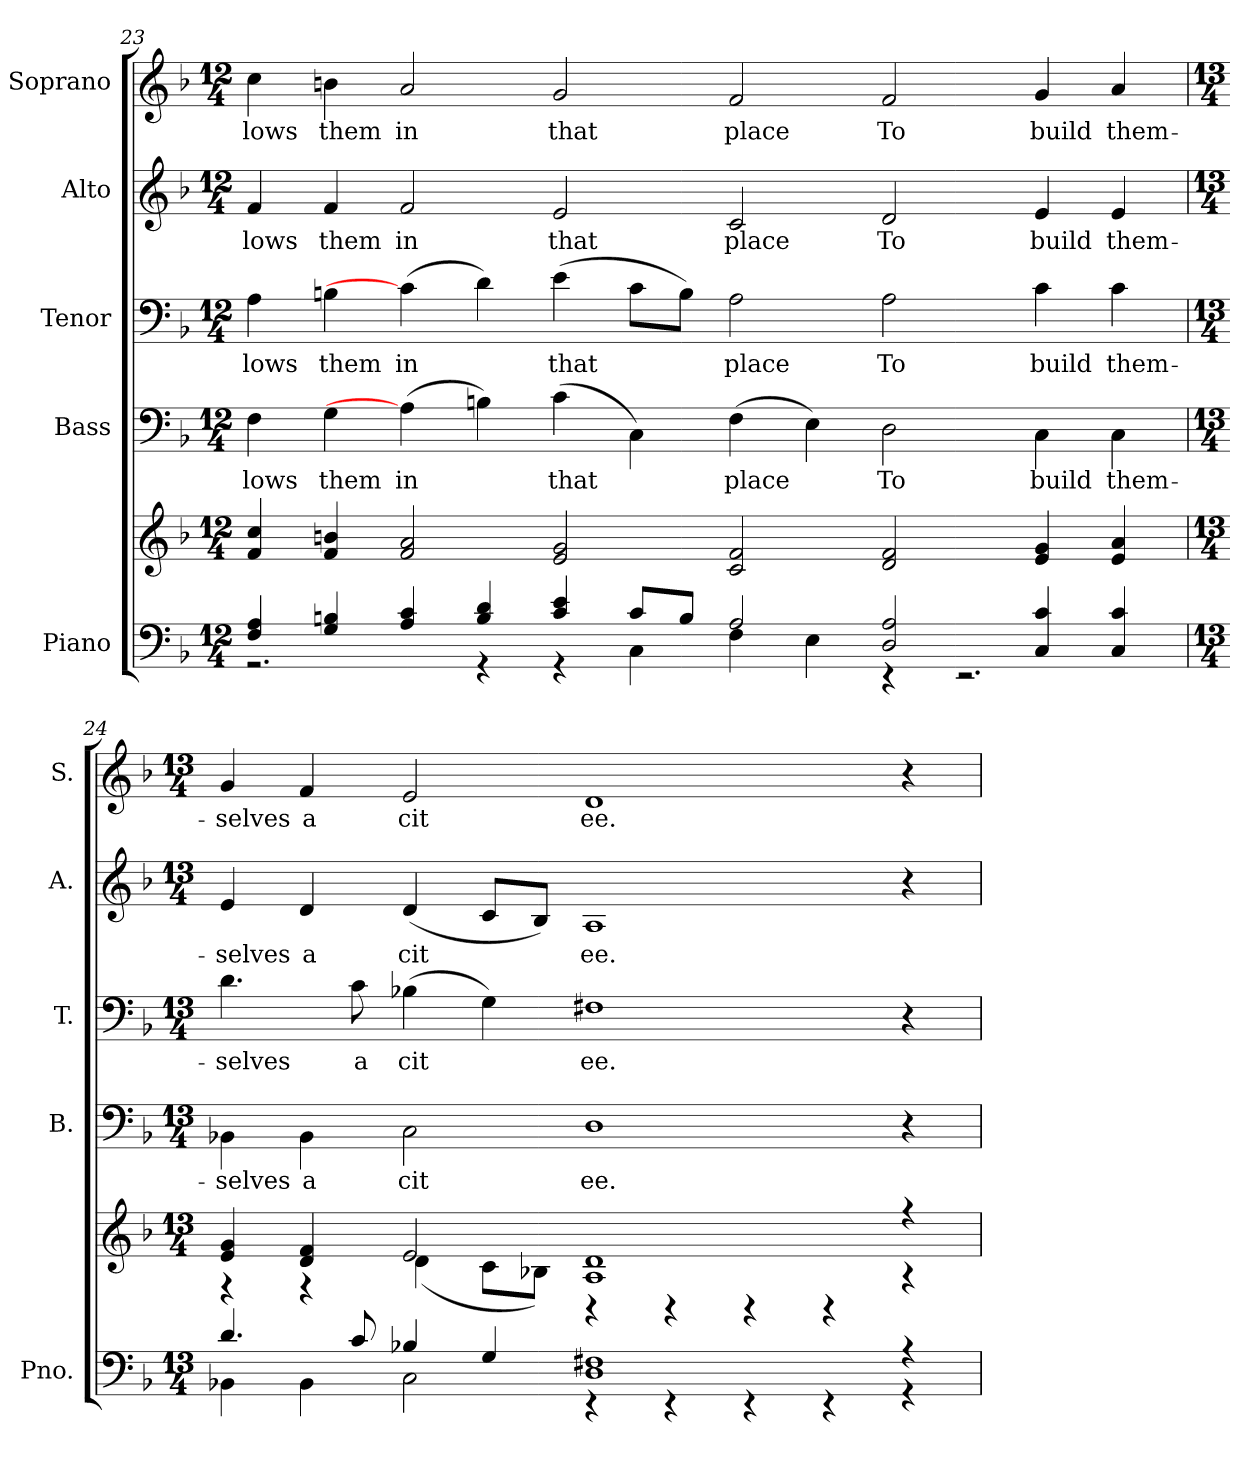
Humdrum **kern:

**kern	**kern	**kern	**text	**kern	**text	**kern	**text	**kern	**text
*part5	*part5	*part4	*part4	*part3	*part3	*part2	*part2	*part1	*part1
*staff6	*staff5	*staff4	*staff4	*staff3	*staff3	*staff2	*staff2	*staff1	*staff1
*I"Piano	*	*I"Bass	*	*I"Tenor	*	*I"Alto	*	*I"Soprano	*
*I'Pno.	*	*I'B.	*	*I'T.	*	*I'A.	*	*I'S.	*
!!LO:PB:g=z
*clefF4	*clefG2	*clefF4	*	*clefF4	*	*clefG2	*	*clefG2	*
*k[b-]	*k[b-]	*k[b-]	*	*k[b-]	*	*k[b-]	*	*k[b-]	*
*F:	*F:	*F:	*	*F:	*	*F:	*	*F:	*
*M12/4	*M12/4	*M12/4	*	*M12/4	*	*M12/4	*	*M12/4	*
=23	=23	=23	=23	=23	=23	=23	=23	=23	=23
*^	*	*	*	*	*	*	*	*	*
!	!	!	!	!LO:LY:b:color=#000000	!	!	!	!	!	!
!	!	!	!	!	!	!LO:LY:b:color=#000000	!	!	!	!
!	!	!	!	!	!	!	!	!LO:LY:b:color=#000000	!	!
!	!	!	!	!	!	!	!	!	!	!LO:LY:b:color=#000000
4Fi/ 4Ai	2.r	4fi/ 4cci	4Fi\	-lows	4Ai\	-lows	4fi/	-lows	4cci\	-lows
!	!	!	!	!LO:LY:b:color=#000000	!	!	!	!	!	!
!	!	!	!	!	!	!LO:LY:b:color=#000000	!	!	!	!
!	!	!	!	!	!	!	!	!LO:LY:b:color=#000000	!	!
!	!	!	!	!	!	!	!	!	!	!LO:LY:b:color=#000000
4Gi/ 4Bni	.	4fi/ 4bni	4Gi\	them	4Bni\	them	4fi/	them	4bni\	them
!	!	!	!	!LO:LY:b:color=#000000	!	!	!	!	!	!
!	!	!	!	!	!	!LO:LY:b:color=#000000	!	!	!	!
!	!	!	!	!	!	!	!	!LO:LY:b:color=#000000	!	!
!	!	!	!	!	!	!	!	!	!	!LO:LY:b:color=#000000
4Ai/ 4ci	.	2fi/ 2ai	(4Ai\]	in	(4ci\]	in	2fi/	in	2ai/	in
4Bi/ 4di	4r	.	4Bni\)	.	4di\)	.	.	.	.	.
!	!	!	!	!LO:LY:b:color=#000000	!	!	!	!	!	!
!	!	!	!	!	!	!LO:LY:b:color=#000000	!	!	!	!
!	!	!	!	!	!	!	!	!LO:LY:b:color=#000000	!	!
!	!	!	!	!	!	!	!	!	!	!LO:LY:b:color=#000000
4ci/ 4ei	4r	2ei/ 2gi	(4ci\	that	(4ei\	that	2ei/	that	2gi/	that
8ci/L	4Ci\	.	4Ci\)	.	8ci\L	.	.	.	.	.
8Bi/J	.	.	.	.	8Bi\J)	.	.	.	.	.
!	!	!	!	!LO:LY:b:color=#000000	!	!	!	!	!	!
!	!	!	!	!	!	!LO:LY:b:color=#000000	!	!	!	!
!	!	!	!	!	!	!	!	!LO:LY:b:color=#000000	!	!
!	!	!	!	!	!	!	!	!	!	!LO:LY:b:color=#000000
2Ai/	4Fi\	2ci/ 2fi	(4Fi\	place	2Ai\	place	2ci/	place	2fi/	place
.	4Ei\	.	4Ei\)	.	.	.	.	.	.	.
!	!	!	!	!LO:LY:b:color=#000000	!	!	!	!	!	!
!	!	!	!	!	!	!LO:LY:b:color=#000000	!	!	!	!
!	!	!	!	!	!	!	!	!LO:LY:b:color=#000000	!	!
!	!	!	!	!	!	!	!	!	!	!LO:LY:b:color=#000000
2Di/ 2Ai	4r	2di/ 2fi	2Di\	To	2Ai\	To	2di/	To	2fi/	To
.	2.r	.	.	.	.	.	.	.	.	.
!	!	!	!	!LO:LY:b:color=#000000	!	!	!	!	!	!
!	!	!	!	!	!	!LO:LY:b:color=#000000	!	!	!	!
!	!	!	!	!	!	!	!	!LO:LY:b:color=#000000	!	!
!	!	!	!	!	!	!	!	!	!	!LO:LY:b:color=#000000
4Ci/ 4ci	.	4ei/ 4gi	4Ci\	build	4ci\	build	4ei/	build	4gi/	build
!	!	!	!	!LO:LY:b:color=#000000	!	!	!	!	!	!
!	!	!	!	!	!	!LO:LY:b:color=#000000	!	!	!	!
!	!	!	!	!	!	!	!	!LO:LY:b:color=#000000	!	!
!	!	!	!	!	!	!	!	!	!	!LO:LY:b:color=#000000
4Ci/ 4ci	.	4ei/ 4ai	4Ci\	them-	4ci\	them-	4ei/	them-	4ai/	them-
!!LO:PB:g=z
=24	=24	=24	=24	=24	=24	=24	=24	=24	=24	=24
*M13/4	*	*M13/4	*M13/4	*	*M13/4	*	*M13/4	*	*M13/4	*
*	*	*^	*	*	*	*	*	*	*	*
!	!	!	!	!	!LO:LY:b:color=#000000	!	!	!	!	!	!
!	!	!	!	!	!	!	!LO:LY:b:color=#000000	!	!	!	!
!	!	!	!	!	!	!	!	!	!LO:LY:b:color=#000000	!	!
!	!	!	!	!	!	!	!	!	!	!	!LO:LY:b:color=#000000
4.di/	4BB-Xi\	4ei/ 4gi	4r	4BB-Xi\	-selves	4.di\	-selves	4ei/	-selves	4gi/	-selves
!	!	!	!	!	!LO:LY:b:color=#000000	!	!	!	!	!	!
!	!	!	!	!	!	!	!	!	!LO:LY:b:color=#000000	!	!
!	!	!	!	!	!	!	!	!	!	!	!LO:LY:b:color=#000000
.	4BB-i\	4di/ 4fi	4r	4BB-i\	a	.	.	4di/	a	4fi/	a
!	!	!	!	!	!	!	!LO:LY:b:color=#000000	!	!	!	!
8ci/	.	.	.	.	.	8ci\	a	.	.	.	.
!	!	!	!	!	!LO:LY:b:color=#000000	!	!	!	!	!	!
!	!	!	!	!	!	!	!LO:LY:b:color=#000000	!	!	!	!
!	!	!	!	!	!	!	!	!	!LO:LY:b:color=#000000	!	!
!	!	!	!	!	!	!	!	!	!	!	!LO:LY:b:color=#000000
4B-Xi/	2Ci\	2ei/	(4di\	2Ci\	cit	(4B-Xi\	cit	(4di/	cit	2ei/	cit
4Gi/	.	.	8ci\L	.	.	4Gi\)	.	8ci/L	.	.	.
.	.	.	8B-Xi\J)	.	.	.	.	8B-i/J)	.	.	.
!	!	!	!	!	!LO:LY:b:color=#000000	!	!	!	!	!	!
!	!	!	!	!	!	!	!LO:LY:b:color=#000000	!	!	!	!
!	!	!	!	!	!	!	!	!	!LO:LY:b:color=#000000	!	!
!	!	!	!	!	!	!	!	!	!	!	!LO:LY:b:color=#000000
1Di 1F#Xi	4r	1Ai 1di	4r	1Di	ee.	1F#Xi	ee.	1Ai	ee.	1di	ee.
.	4r	.	4r	.	.	.	.	.	.	.	.
.	4r	.	4r	.	.	.	.	.	.	.	.
.	4r	.	4r	.	.	.	.	.	.	.	.
4r	4r	4r	4r	4r	.	4r	.	4r	.	4r	.
*v	*v	*	*	*	*	*	*	*	*	*	*
*	*v	*v	*	*	*	*	*	*	*	*
=	=	=	=	=	=	=	=	=	=
*-	*-	*-	*-	*-	*-	*-	*-	*-	*-
